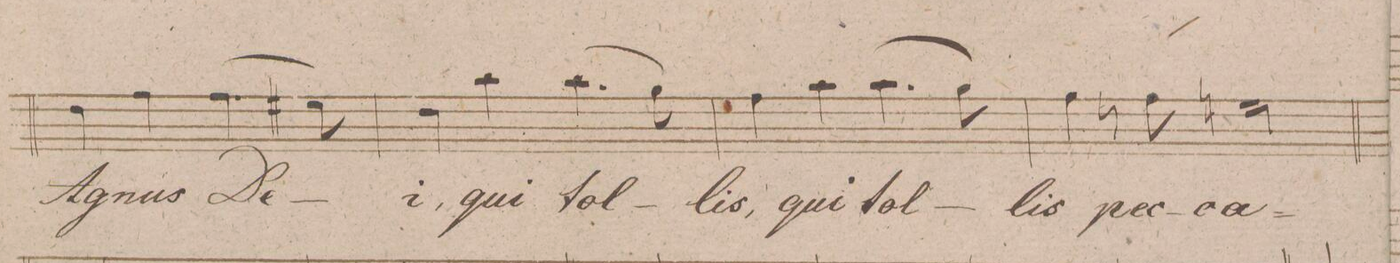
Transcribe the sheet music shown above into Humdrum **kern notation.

**kern	**text
*I"Soprano	*
*clefC1	*
*k[f#]	*
*met(c)	*
*M4/4	*
4b	A-
4dd	-gnus
(>4.dd	De-
8cc#X)	.
=33	=33
4b	-i,
4ff#	qui
(>4.ff#	tol-
8ee)	.
=34	=34
4dd	-lis,
4ff#	qui
(>4.ff#	tol-
8ee)	.
=35	=35
4dd	-lis
8r	.
8dd	pec-
2ccn	-ca-
=36	=36
*-	*-
